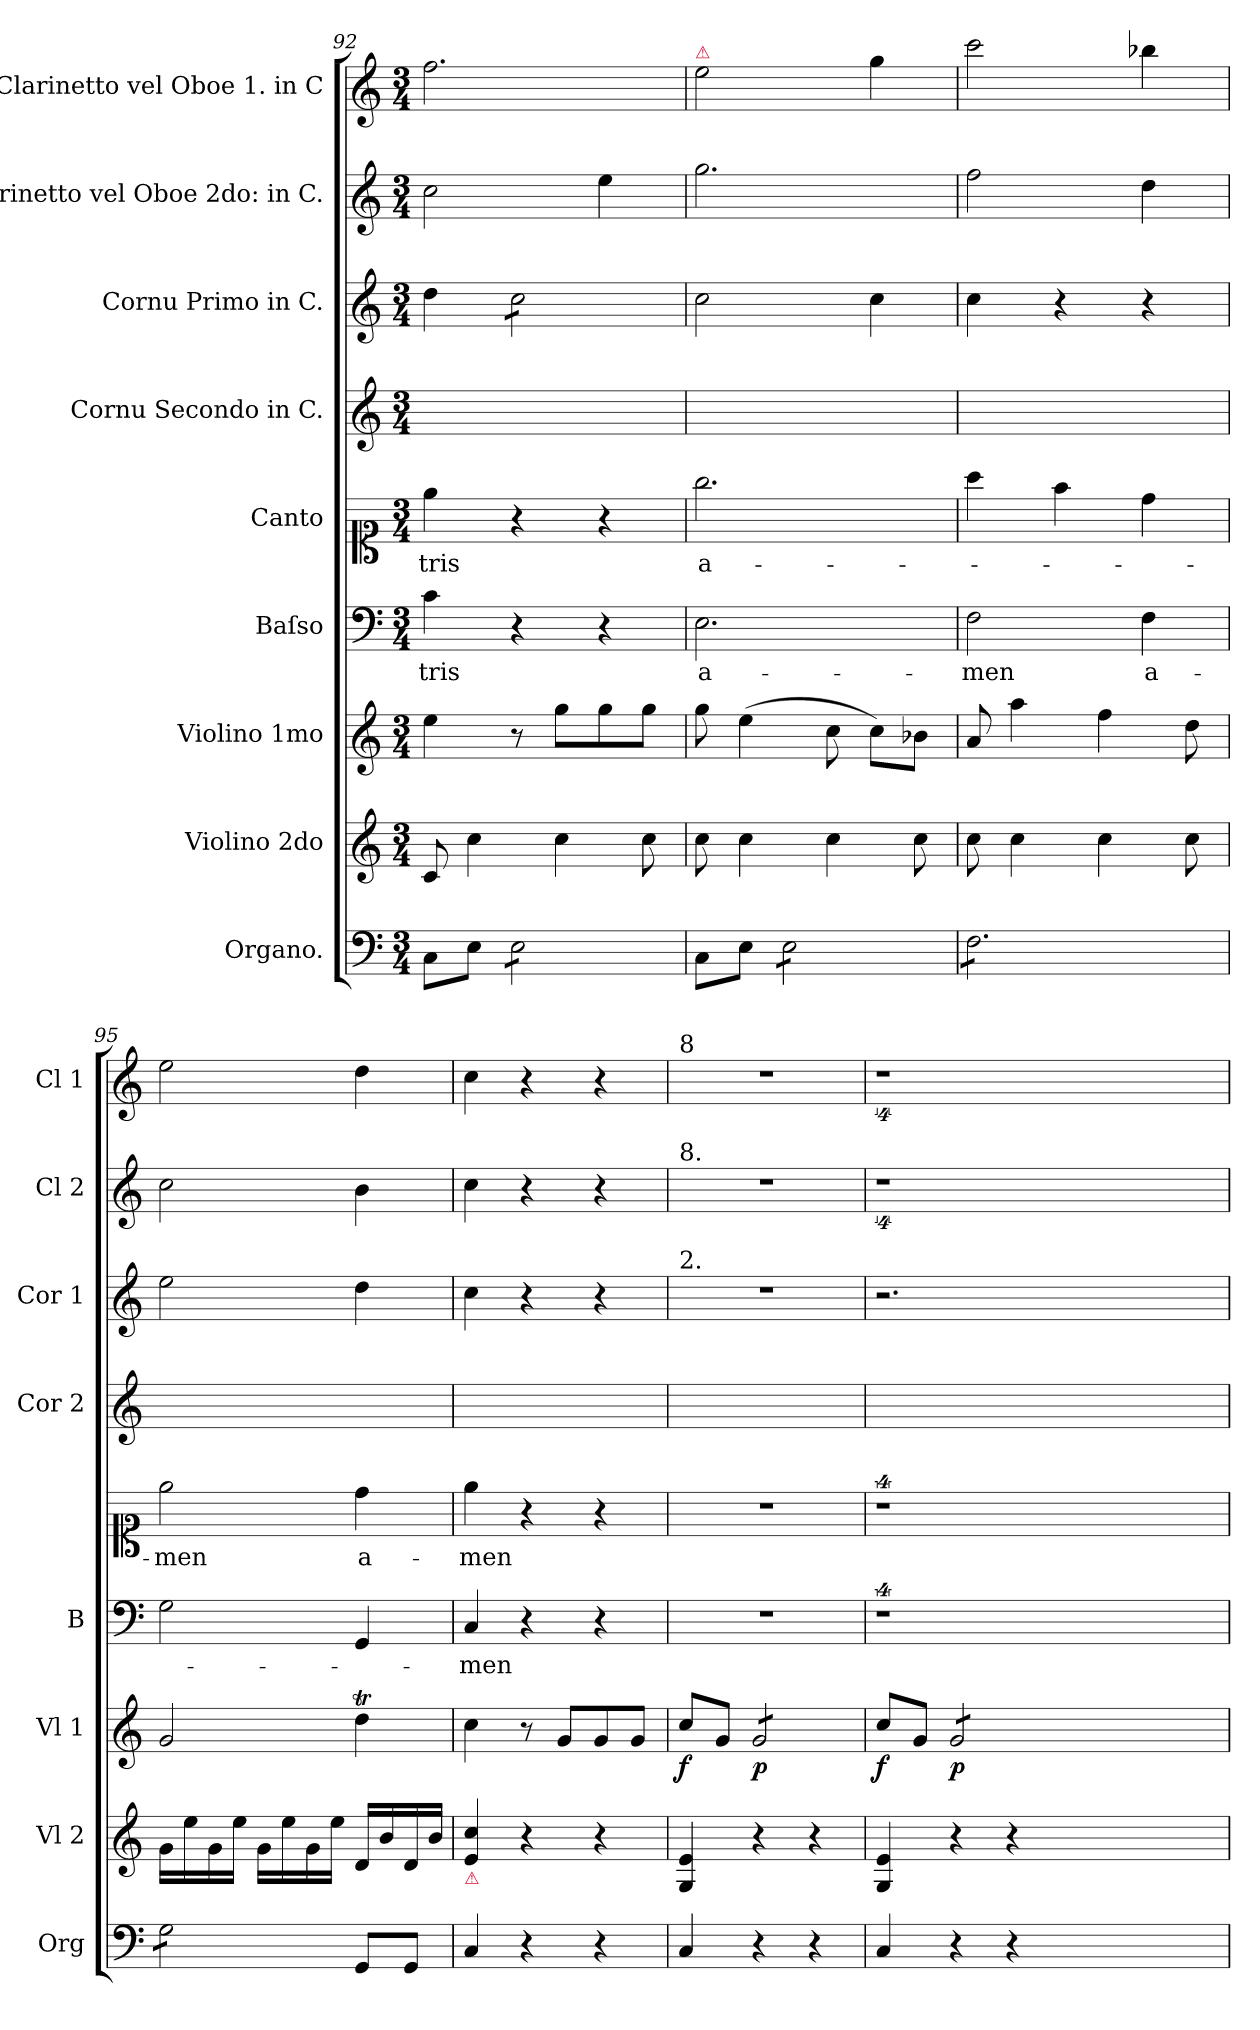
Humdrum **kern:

**kern	**kern	**kern	**dynam	**kern	**text	**kern	**text	**kern	**kern	**kern	**kern
*part9	*part8	*part7	*part7	*part6	*part6	*part5	*part5	*part4	*part3	*part2	*part1
*staff9	*staff8	*staff7	*staff7	*staff6	*staff6	*staff5	*staff5	*staff4	*staff3	*staff2	*staff1
*I"Organo.	*I"Violino 2do	*I"Violino 1mo	*	*I"Baſso	*	*I"Canto	*	*I"Cornu Secondo in C.	*I"Cornu Primo in C.	*I"Clarinetto vel Oboe 2do: in C.	*I"Clarinetto vel Oboe 1. in C
*I'Org	*I'Vl 2	*I'Vl 1	*	*I'B	*	*	*	*I'Cor 2	*I'Cor 1	*I'Cl 2	*I'Cl 1
*clefF4	*clefG2	*clefG2	*	*clefF4	*	*clefC1	*	*clefG2	*clefG2	*clefG2	*clefG2
*k[]	*k[]	*k[]	*	*k[]	*	*k[]	*	*k[]	*k[]	*k[]	*k[]
*M3/4	*M3/4	*M3/4	*	*M3/4	*	*M3/4	*	*M3/4	*M3/4	*M3/4	*M3/4
=92	=92	=92	=92	=92	=92	=92	=92	=92	=92	=92	=92
8C\L	8c/	4ee\	.	4c\	-tris	4ee\	-tris	2.ryy	4dd\	2cc\	2.ff\
8E\J	4cc\	.	.	.	.	.	.	.	.	.	.
*tremolo	*	*	*	*	*	*	*	*	*	*	*
*	*	*	*	*	*	*	*	*	*tremolo	*	*
8E\L	.	8r	.	4r	.	4r	.	.	8cc\L	.	.
8E\	4cc\	8gg\L	.	.	.	.	.	.	8cc\	.	.
8E\	.	8gg\	.	4r	.	4r	.	.	8cc\	4ee\	.
8E\J	8cc\	8gg\J	.	.	.	.	.	.	8cc\J	.	.
*	*	*	*	*	*	*	*	*	*Xtremolo	*	*
*Xtremolo	*	*	*	*	*	*	*	*	*	*	*
=93	=93	=93	=93	=93	=93	=93	=93	=93	=93	=93	=93
!	!	!	!	!	!	!	!	!	!	!	!LO:TX:a:color=crimson:t=⚠
8C\L	8cc\	8gg\	.	2.E\	a-	2.gg\	a-	2.ryy	2cc\	2.gg\	2ee\
8E\J	4cc\	(4ee\	.	.	.	.	.	.	.	.	.
*tremolo	*	*	*	*	*	*	*	*	*	*	*
8E\L	.	.	.	.	.	.	.	.	.	.	.
8E\	4cc\	8cc\	.	.	.	.	.	.	.	.	.
8E\	.	8cc\L)	.	.	.	.	.	.	4cc\	.	4gg\
8E\J	8cc\	8b-X\J	.	.	.	.	.	.	.	.	.
=94	=94	=94	=94	=94	=94	=94	=94	=94	=94	=94	=94
8F\L	8cc\	8a/	.	2F\	-men	4aa\	.	2.ryy	4cc\	2ff\	2ccc\
8F\	4cc\	4aa\	.	.	.	.	.	.	.	.	.
8F\	.	.	.	.	.	4ff\	.	.	4r	.	.
8F\	4cc\	4ff\	.	.	.	.	.	.	.	.	.
8F\	.	.	.	4F\	a-	4dd\	.	.	4r	4dd\	4bb-X\
8F\J	8cc\	8dd\	.	.	.	.	.	.	.	.	.
=95	=95	=95	=95	=95	=95	=95	=95	=95	=95	=95	=95
8G\L	16g\LL	2g/	.	2G\	.	2ee\	-men	2.ryy	2ee\	2cc\	2ee\
.	16ee\	.	.	.	.	.	.	.	.	.	.
8G\	16g\	.	.	.	.	.	.	.	.	.	.
.	16ee\JJ	.	.	.	.	.	.	.	.	.	.
8G\	16g\LL	.	.	.	.	.	.	.	.	.	.
.	16ee\	.	.	.	.	.	.	.	.	.	.
8G\J	16g\	.	.	.	.	.	.	.	.	.	.
*Xtremolo	*	*	*	*	*	*	*	*	*	*	*
.	16ee\JJ	.	.	.	.	.	.	.	.	.	.
8GG/L	16d/LL	4ddT\	.	4GG/	.	4dd\	a-	.	4dd\	4b\	4dd\
.	16b/	.	.	.	.	.	.	.	.	.	.
8GG/J	16d/	.	.	.	.	.	.	.	.	.	.
.	16b/JJ	.	.	.	.	.	.	.	.	.	.
=96	=96	=96	=96	=96	=96	=96	=96	=96	=96	=96	=96
!	!LO:TX:b:color=crimson:t=⚠	!	!	!	!	!	!	!	!	!	!
4C/	4e/ 4cc/	4cc\	.	4C/	-men	4ee\	-men	2.ryy	4cc\	4cc\	4cc\
4r	4r	8r	.	4r	.	4r	.	.	4r	4r	4r
.	.	8g/L	.	.	.	.	.	.	.	.	.
4r	4r	8g/	.	4r	.	4r	.	.	4r	4r	4r
.	.	8g/J	.	.	.	.	.	.	.	.	.
=97	=97	=97	=97	=97	=97	=97	=97	=97	=97	=97	=97
!	!	!	!	!	!	!	!	!	!	!	!LO:TX:a:t=8
!	!	!	!	!	!	!	!	!	!	!LO:TX:a:t=8.	!
!	!	!	!	!	!	!	!	!	!LO:TX:a:t=2.	!	!
!	!	!	!LO:DY:b	!	!	!	!	!	!	!	!
4C/	4G/ 4e/	8cc/L	f	2.r	.	2.r	.	2.ryy	2.r	2.r	2.r
.	.	8g/J	.	.	.	.	.	.	.	.	.
!	!	!	!LO:DY:b	!	!	!	!	!	!	!	!
*	*	*tremolo	*	*	*	*	*	*	*	*	*
4r	4r	8g/L	p	.	.	.	.	.	.	.	.
.	.	8g/	.	.	.	.	.	.	.	.	.
4r	4r	8g/	.	.	.	.	.	.	.	.	.
.	.	8g/J	.	.	.	.	.	.	.	.	.
*	*	*Xtremolo	*	*	*	*	*	*	*	*	*
=98	=98	=98	=98	=98	=98	=98	=98	=98	=98	=98	=98
!	!	!	!LO:DY:b	!	!	!	!	!	!	!	!
4C/	4G/ 4e/	8cc/L	f	4%9r	.	4%9r	.	2.ryy	2.r	4%9r	4%9r
.	.	8g/J	.	.	.	.	.	.	.	.	.
!	!	!	!LO:DY:b	!	!	!	!	!	!	!	!
*	*	*tremolo	*	*	*	*	*	*	*	*	*
4r	4r	8g/L	p	.	.	.	.	.	.	.	.
.	.	8g/	.	.	.	.	.	.	.	.	.
4r	4r	8g/	.	.	.	.	.	.	.	.	.
.	.	8g/J	.	.	.	.	.	.	.	.	.
*	*	*Xtremolo	*	*	*	*	*	*	*	*	*
1.ryy	1.ryy	1.ryy	.	.	.	.	.	1.ryy	1.ryy	.	.
=	=	=	=	=	=	=	=	=	=	=	=
*-	*-	*-	*-	*-	*-	*-	*-	*-	*-	*-	*-
